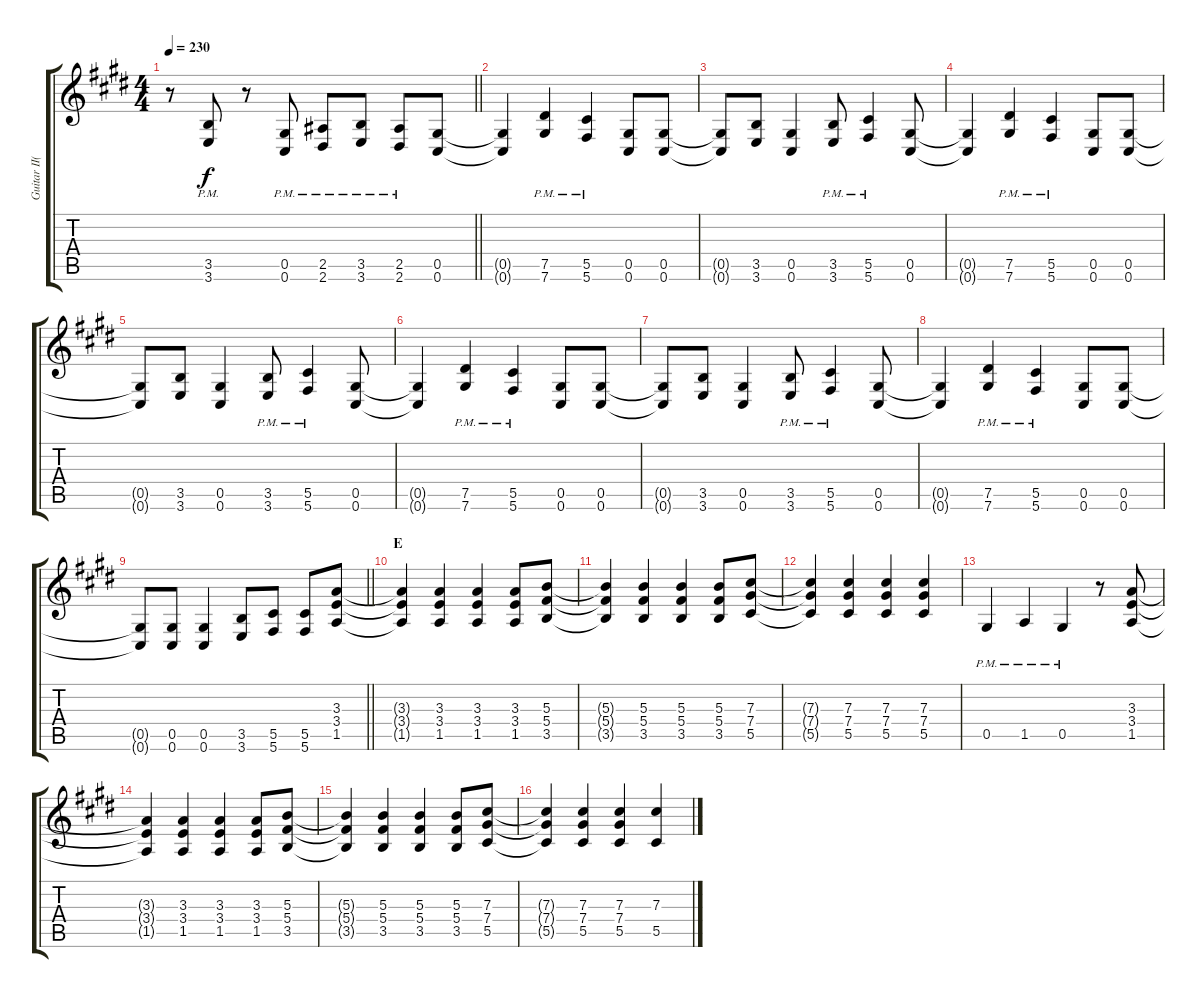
\track ("Guitar II(柩)" "Guitar II(") {instrument electricguitarclean}
\staff {score tabs}
\tuning (Eb4 Bb3 Gb3 Db3 Ab2 Db2) {hide}
\ts (4 4)
\tempo 230
\clef g2
\barLineRight lightlight
\ks e
r.8{dy f} (3.5{pm} 3.6{pm}).8 r.8 (0.5{pm} 0.6{pm}).8 (2.5{pm} 2.6{pm}).8 (3.5{pm} 3.6{pm}).8 (2.5{pm} 2.6{pm}).8 (0.5 0.6).8 |
(0.5{t} 0.6{t}).4 (7.5{pm} 7.6{pm}).4 (5.5{pm} 5.6{pm}).4 (0.5 0.6).8 (0.5 0.6).8 |
(0.5{t} 0.6{t}).8 (3.5 3.6).8 (0.5 0.6).4 (3.5{pm} 3.6{pm}).8 (5.5{pm} 5.6{pm}).4 (0.5 0.6).8 |
(0.5{t} 0.6{t}).4 (7.5{pm} 7.6{pm}).4 (5.5{pm} 5.6{pm}).4 (0.5 0.6).8 (0.5 0.6).8 |
(0.5{t} 0.6{t}).8 (3.5 3.6).8 (0.5 0.6).4 (3.5{pm} 3.6{pm}).8 (5.5{pm} 5.6{pm}).4 (0.5 0.6).8 |
(0.5{t} 0.6{t}).4 (7.5{pm} 7.6{pm}).4 (5.5{pm} 5.6{pm}).4 (0.5 0.6).8 (0.5 0.6).8 |
(0.5{t} 0.6{t}).8 (3.5 3.6).8 (0.5 0.6).4 (3.5{pm} 3.6{pm}).8 (5.5{pm} 5.6{pm}).4 (0.5 0.6).8 |
(0.5{t} 0.6{t}).4 (7.5{pm} 7.6{pm}).4 (5.5{pm} 5.6{pm}).4 (0.5 0.6).8 (0.5 0.6).8 |
\barLineRight lightlight
(0.5{t} 0.6{t}).8 (0.5 0.6).8 (0.5 0.6).4 (3.5 3.6).8 (5.5 5.6).8 (5.5 5.6).8 (3.3 3.4 1.5).8 |
\section ("" "E")
(3.3{t} 3.4{t} 1.5{t}).4 (3.3 3.4 1.5).4 (3.3 3.4 1.5).4 (3.3 3.4 1.5).8 (5.3 5.4 3.5).8 |
(5.3{t} 5.4{t} 3.5{t}).4 (5.3 5.4 3.5).4 (5.3 5.4 3.5).4 (5.3 5.4 3.5).8 (7.3 7.4 5.5).8 |
(7.3{t} 7.4{t} 5.5{t}).4 (7.3 7.4 5.5).4 (7.3 7.4 5.5).4 (7.3 7.4 5.5).4 |
0.5{pm}.4 1.5{pm}.4 0.5{pm}.4 r.8 (3.3 3.4 1.5).8 |
(3.3{t} 3.4{t} 1.5{t}).4 (3.3 3.4 1.5).4 (3.3 3.4 1.5).4 (3.3 3.4 1.5).8 (5.3 5.4 3.5).8 |
(5.3{t} 5.4{t} 3.5{t}).4 (5.3 5.4 3.5).4 (5.3 5.4 3.5).4 (5.3 5.4 3.5).8 (7.3 7.4 5.5).8 |
(7.3{t} 7.4{t} 5.5{t}).4 (7.3 7.4 5.5).4 (7.3 7.4 5.5).4 (7.3{ss} 5.5{ss}).4
